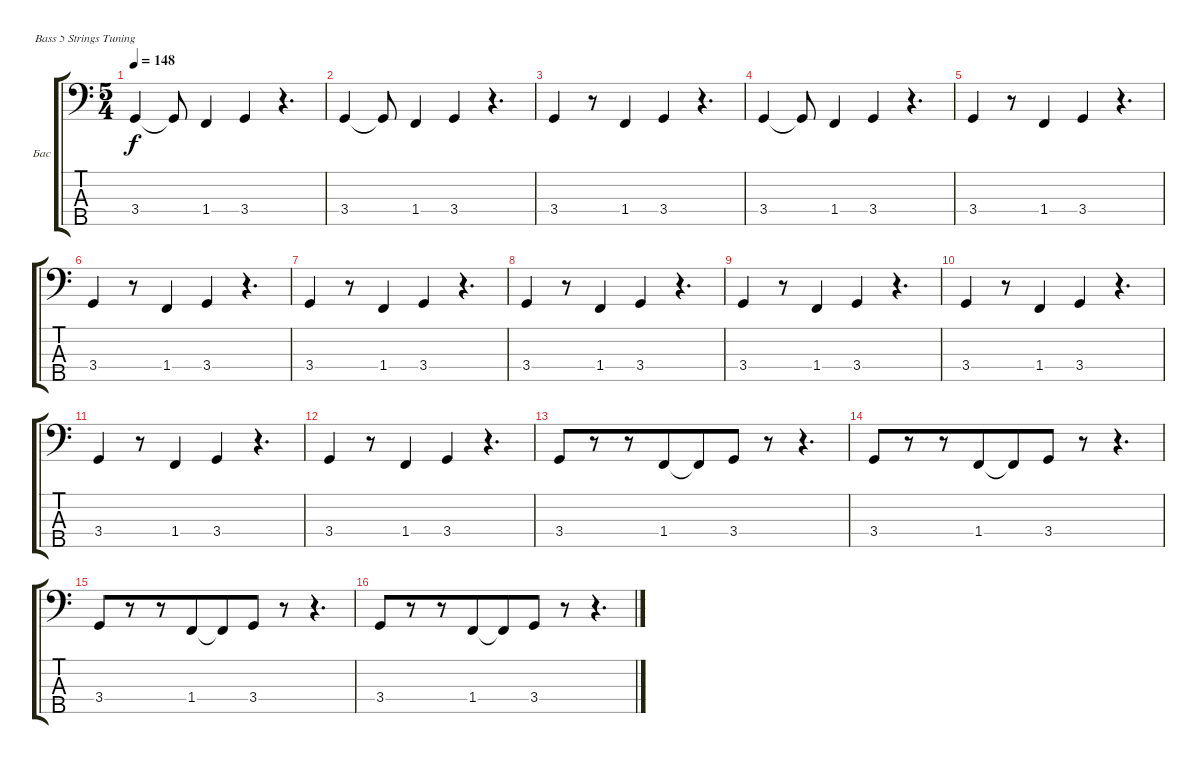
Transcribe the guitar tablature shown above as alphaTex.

\bracketExtendMode groupsimilarinstruments
\firstSystemTrackNameOrientation horizontal
\otherSystemsTrackNameOrientation horizontal
\track ("Бас 1" "Бас") {instrument electricbassfinger}
\staff {score tabs}
\tuning (G2 D2 A1 E1 B0)
\ts (5 4)
\beaming (8 6 4)
\tempo 148
\clef f4
\ks c
3.4.4{dy f} 3.4{t}.8 1.4.4 3.4.4 r.4{d} |
3.4.4 3.4{t}.8 1.4.4 3.4.4 r.4{d} |
3.4.4 r.8 1.4.4 3.4.4 r.4{d} |
3.4.4 3.4{t}.8 1.4.4 3.4.4 r.4{d} |
3.4.4 r.8 1.4.4 3.4.4 r.4{d} |
3.4.4 r.8 1.4.4 3.4.4 r.4{d} |
3.4.4 r.8 1.4.4 3.4.4 r.4{d} |
3.4.4 r.8 1.4.4 3.4.4 r.4{d} |
3.4.4 r.8 1.4.4 3.4.4 r.4{d} |
3.4.4 r.8 1.4.4 3.4.4 r.4{d} |
3.4.4 r.8 1.4.4 3.4.4 r.4{d} |
3.4.4 r.8 1.4.4 3.4.4 r.4{d} |
3.4.8 r.8 r.8 1.4.8 1.4{t}.8 3.4.8 r.8 r.4{d} |
3.4.8 r.8 r.8 1.4.8 1.4{t}.8 3.4.8 r.8 r.4{d} |
3.4.8 r.8 r.8 1.4.8 1.4{t}.8 3.4.8 r.8 r.4{d} |
3.4.8 r.8 r.8 1.4.8 1.4{t}.8 3.4.8 r.8 r.4{d}
